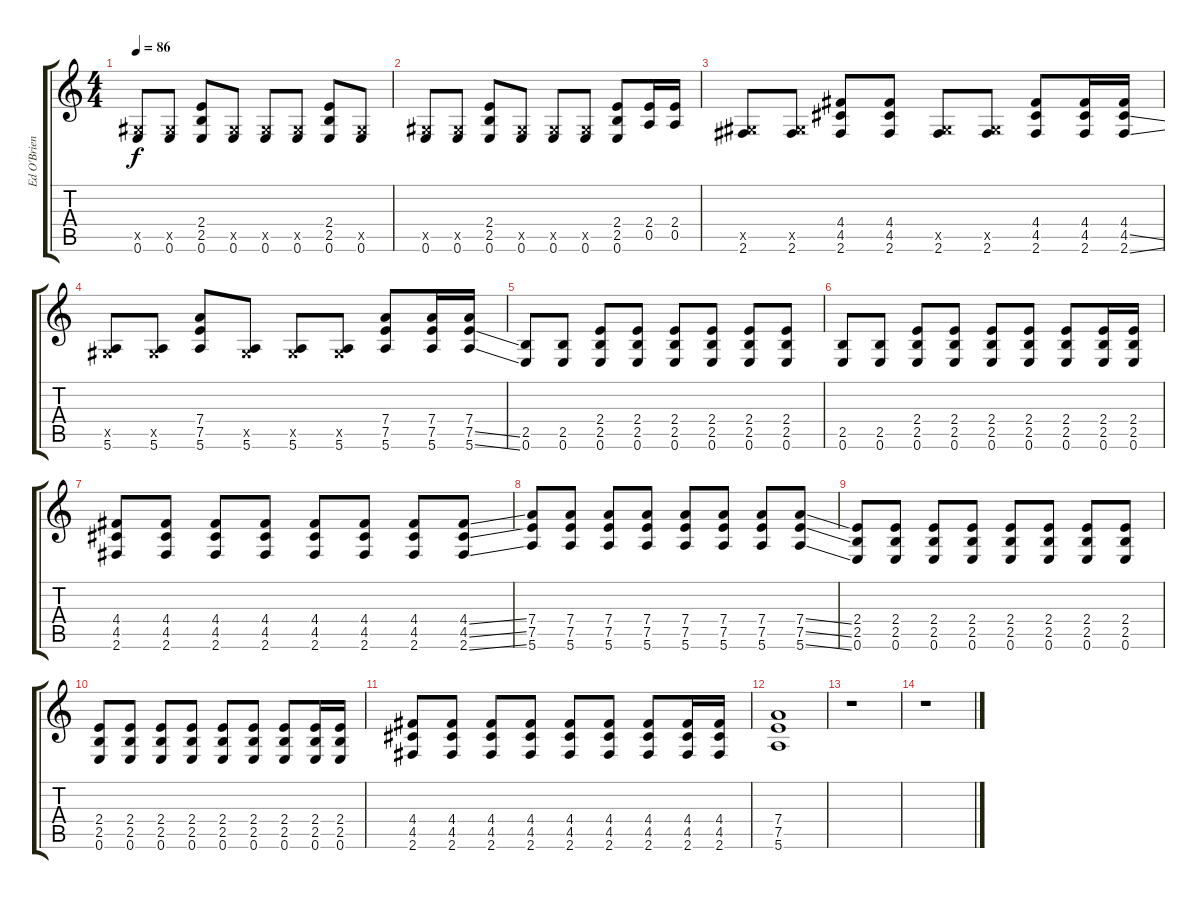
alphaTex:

\track ("Ed O'Brien" "Ed O'Brien") {instrument overdrivenguitar}
\staff {score tabs}
\tuning (E4 B3 G3 D3 A2 E2) {hide}
\ts (4 4)
\tempo 86
\clef g2
\ks c
(-1.5{x} 0.6).8{dy f} (-1.5{x} 0.6).8 (2.4 2.5 0.6).8 (-1.5{x} 0.6).8 (-1.5{x} 0.6).8 (-1.5{x} 0.6).8 (2.4 2.5 0.6).8 (-1.5{x} 0.6).8 |
(-1.5{x} 0.6).8 (-1.5{x} 0.6).8 (2.4 2.5 0.6).8 (-1.5{x} 0.6).8 (-1.5{x} 0.6).8 (-1.5{x} 0.6).8 (2.4 2.5 0.6).8 (2.4 0.5).16 (2.4 0.5).16 |
(-1.5{x} 2.6).8 (-1.5{x} 2.6).8 (4.4 4.5 2.6).8 (4.4 4.5 2.6).8 (-1.5{x} 2.6).8 (-1.5{x} 2.6).8 (4.4 4.5 2.6).8 (4.4 4.5 2.6).16 (4.4 4.5{ss} 2.6{ss}).16 |
(-1.5{x} 5.6).8 (-1.5{x} 5.6).8 (7.4 7.5 5.6).8 (-1.5{x} 5.6).8 (-1.5{x} 5.6).8 (-1.5{x} 5.6).8 (7.4 7.5 5.6).8 (7.4 7.5 5.6).16 (7.4 7.5{ss} 5.6{ss}).16 |
(2.5 0.6).8 (2.5 0.6).8 (2.4 2.5 0.6).8 (2.4 2.5 0.6).8 (2.4 2.5 0.6).8 (2.4 2.5 0.6).8 (2.4 2.5 0.6).8 (2.4 2.5 0.6).8 |
(2.5 0.6).8 (2.5 0.6).8 (2.4 2.5 0.6).8 (2.4 2.5 0.6).8 (2.4 2.5 0.6).8 (2.4 2.5 0.6).8 (2.4 2.5 0.6).8 (2.4 2.5 0.6).16 (2.4 2.5 0.6).16 |
(4.4 4.5 2.6).8 (4.4 4.5 2.6).8 (4.4 4.5 2.6).8 (4.4 4.5 2.6).8 (4.4 4.5 2.6).8 (4.4 4.5 2.6).8 (4.4 4.5 2.6).8 (4.4{ss} 4.5{ss} 2.6{ss}).8 |
(7.4 7.5 5.6).8 (7.4 7.5 5.6).8 (7.4 7.5 5.6).8 (7.4 7.5 5.6).8 (7.4 7.5 5.6).8 (7.4 7.5 5.6).8 (7.4 7.5 5.6).8 (7.4{ss} 7.5{ss} 5.6{ss}).8 |
(2.4 2.5 0.6).8 (2.4 2.5 0.6).8 (2.4 2.5 0.6).8 (2.4 2.5 0.6).8 (2.4 2.5 0.6).8 (2.4 2.5 0.6).8 (2.4 2.5 0.6).8 (2.4 2.5 0.6).8 |
(2.4 2.5 0.6).8 (2.4 2.5 0.6).8 (2.4 2.5 0.6).8 (2.4 2.5 0.6).8 (2.4 2.5 0.6).8 (2.4 2.5 0.6).8 (2.4 2.5 0.6).8 (2.4 2.5 0.6).16 (2.4 2.5 0.6).16 |
(4.4 4.5 2.6).8 (4.4 4.5 2.6).8 (4.4 4.5 2.6).8 (4.4 4.5 2.6).8 (4.4 4.5 2.6).8 (4.4 4.5 2.6).8 (4.4 4.5 2.6).8 (4.4 4.5 2.6).16 (4.4 4.5 2.6).16 |
(7.4 7.5 5.6).1 |
r.1 |
r.1
